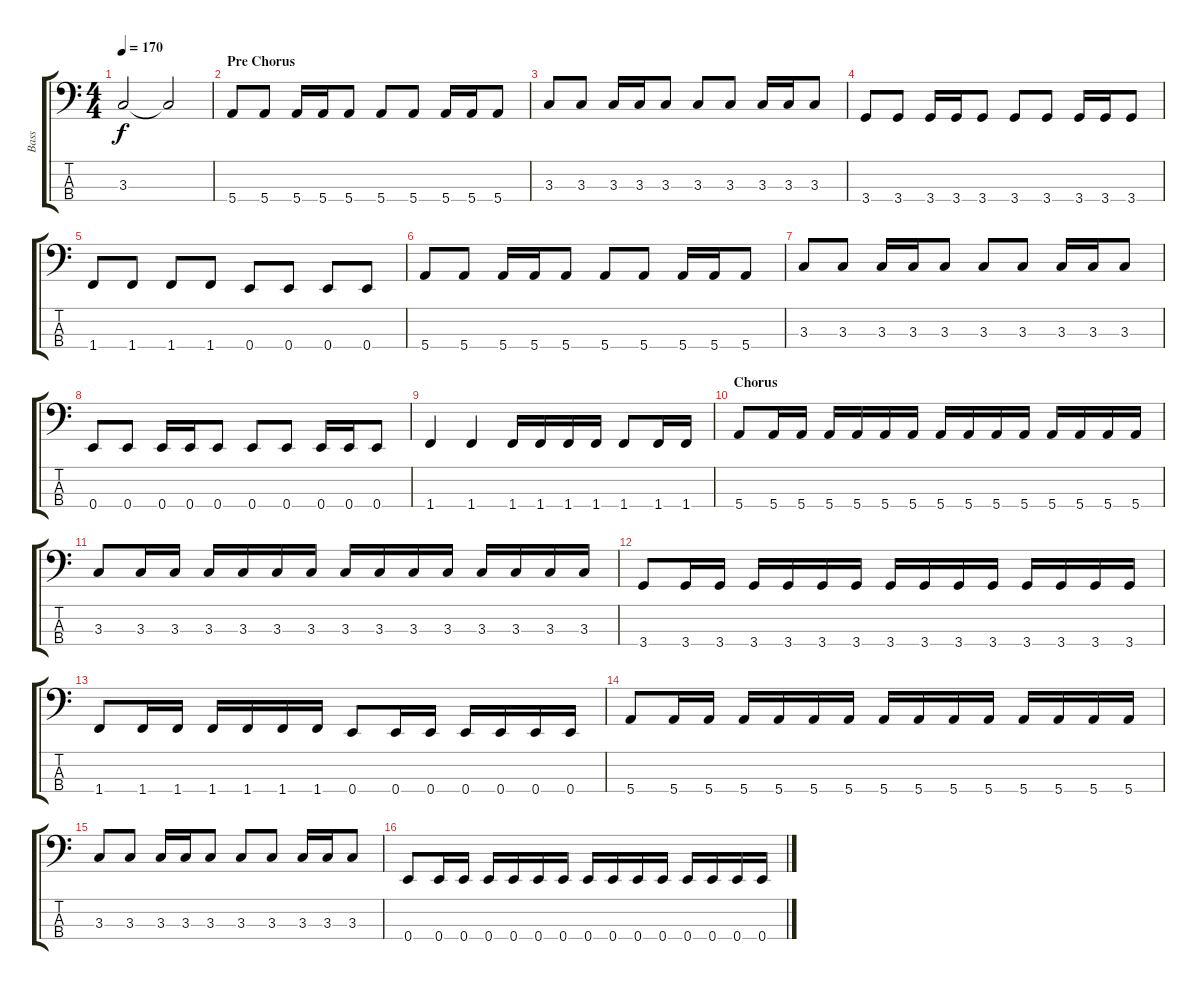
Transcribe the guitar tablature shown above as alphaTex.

\track ("Bass" "Bass") {instrument electricbasspick}
\staff {score tabs}
\tuning (G2 D2 A1 E1) {hide}
\ts (4 4)
\tempo 170
\clef f4
\ks c
3.3.2{dy f} 3.3{t}.2 |
\section ("" "Pre Chorus")
5.4.8 5.4.8 5.4.16 5.4.16 5.4.8 5.4.8 5.4.8 5.4.16 5.4.16 5.4.8 |
3.3.8 3.3.8 3.3.16 3.3.16 3.3.8 3.3.8 3.3.8 3.3.16 3.3.16 3.3.8 |
3.4.8 3.4.8 3.4.16 3.4.16 3.4.8 3.4.8 3.4.8 3.4.16 3.4.16 3.4.8 |
1.4.8 1.4.8 1.4.8 1.4.8 0.4.8 0.4.8 0.4.8 0.4.8 |
5.4.8 5.4.8 5.4.16 5.4.16 5.4.8 5.4.8 5.4.8 5.4.16 5.4.16 5.4.8 |
3.3.8 3.3.8 3.3.16 3.3.16 3.3.8 3.3.8 3.3.8 3.3.16 3.3.16 3.3.8 |
0.4.8 0.4.8 0.4.16 0.4.16 0.4.8 0.4.8 0.4.8 0.4.16 0.4.16 0.4.8 |
1.4.4 1.4.4 1.4.16 1.4.16 1.4.16 1.4.16 1.4.8 1.4.16 1.4.16 |
\section ("" "Chorus")
5.4.8 5.4.16 5.4.16 5.4.16 5.4.16 5.4.16 5.4.16 5.4.16 5.4.16 5.4.16 5.4.16 5.4.16 5.4.16 5.4.16 5.4.16 |
3.3.8 3.3.16 3.3.16 3.3.16 3.3.16 3.3.16 3.3.16 3.3.16 3.3.16 3.3.16 3.3.16 3.3.16 3.3.16 3.3.16 3.3.16 |
3.4.8 3.4.16 3.4.16 3.4.16 3.4.16 3.4.16 3.4.16 3.4.16 3.4.16 3.4.16 3.4.16 3.4.16 3.4.16 3.4.16 3.4.16 |
1.4.8 1.4.16 1.4.16 1.4.16 1.4.16 1.4.16 1.4.16 0.4.8 0.4.16 0.4.16 0.4.16 0.4.16 0.4.16 0.4.16 |
5.4.8 5.4.16 5.4.16 5.4.16 5.4.16 5.4.16 5.4.16 5.4.16 5.4.16 5.4.16 5.4.16 5.4.16 5.4.16 5.4.16 5.4.16 |
3.3.8 3.3.8 3.3.16 3.3.16 3.3.8 3.3.8 3.3.8 3.3.16 3.3.16 3.3.8 |
0.4.8 0.4.16 0.4.16 0.4.16 0.4.16 0.4.16 0.4.16 0.4.16 0.4.16 0.4.16 0.4.16 0.4.16 0.4.16 0.4.16 0.4.16
